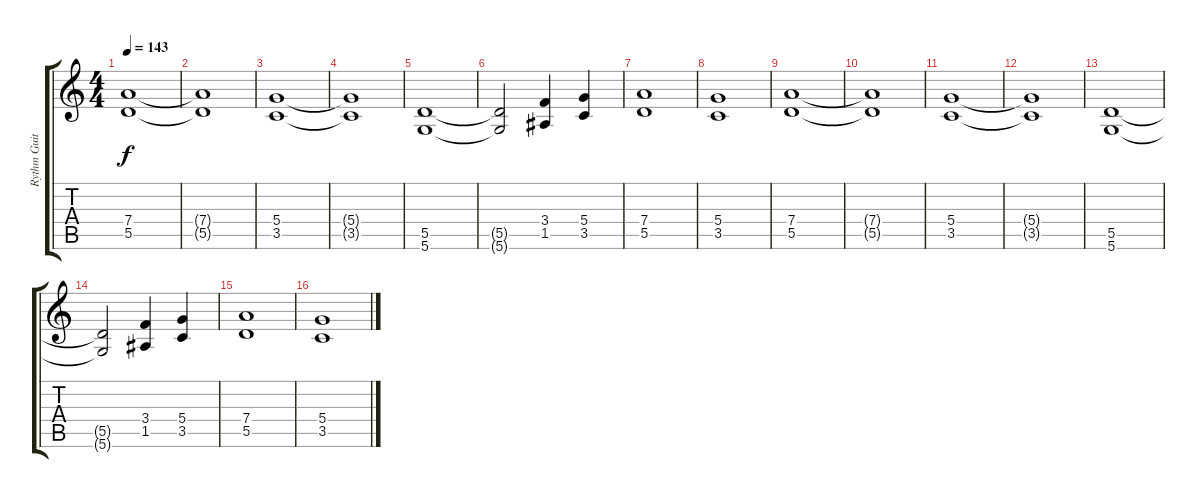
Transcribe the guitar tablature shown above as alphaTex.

\track ("Rythm Guitar" "Rythm Guit") {instrument overdrivenguitar}
\staff {score tabs}
\tuning (E4 B3 G3 D3 A2 D2) {hide}
\ts (4 4)
\tempo 143
\clef g2
\ks c
(7.4 5.5).1{dy f volume 12 instrument overdrivenguitar} |
(7.4{t} 5.5{t}).1 |
(5.4 3.5).1 |
(5.4{t} 3.5{t}).1 |
(5.5 5.6).1 |
(5.5{t} 5.6{t}).2 (3.4 1.5).4 (5.4 3.5).4 |
(7.4 5.5).1 |
(5.4 3.5).1 |
(7.4 5.5).1 |
(7.4{t} 5.5{t}).1 |
(5.4 3.5).1 |
(5.4{t} 3.5{t}).1 |
(5.5 5.6).1 |
(5.5{t} 5.6{t}).2 (3.4 1.5).4 (5.4 3.5).4 |
(7.4 5.5).1 |
(5.4 3.5).1
